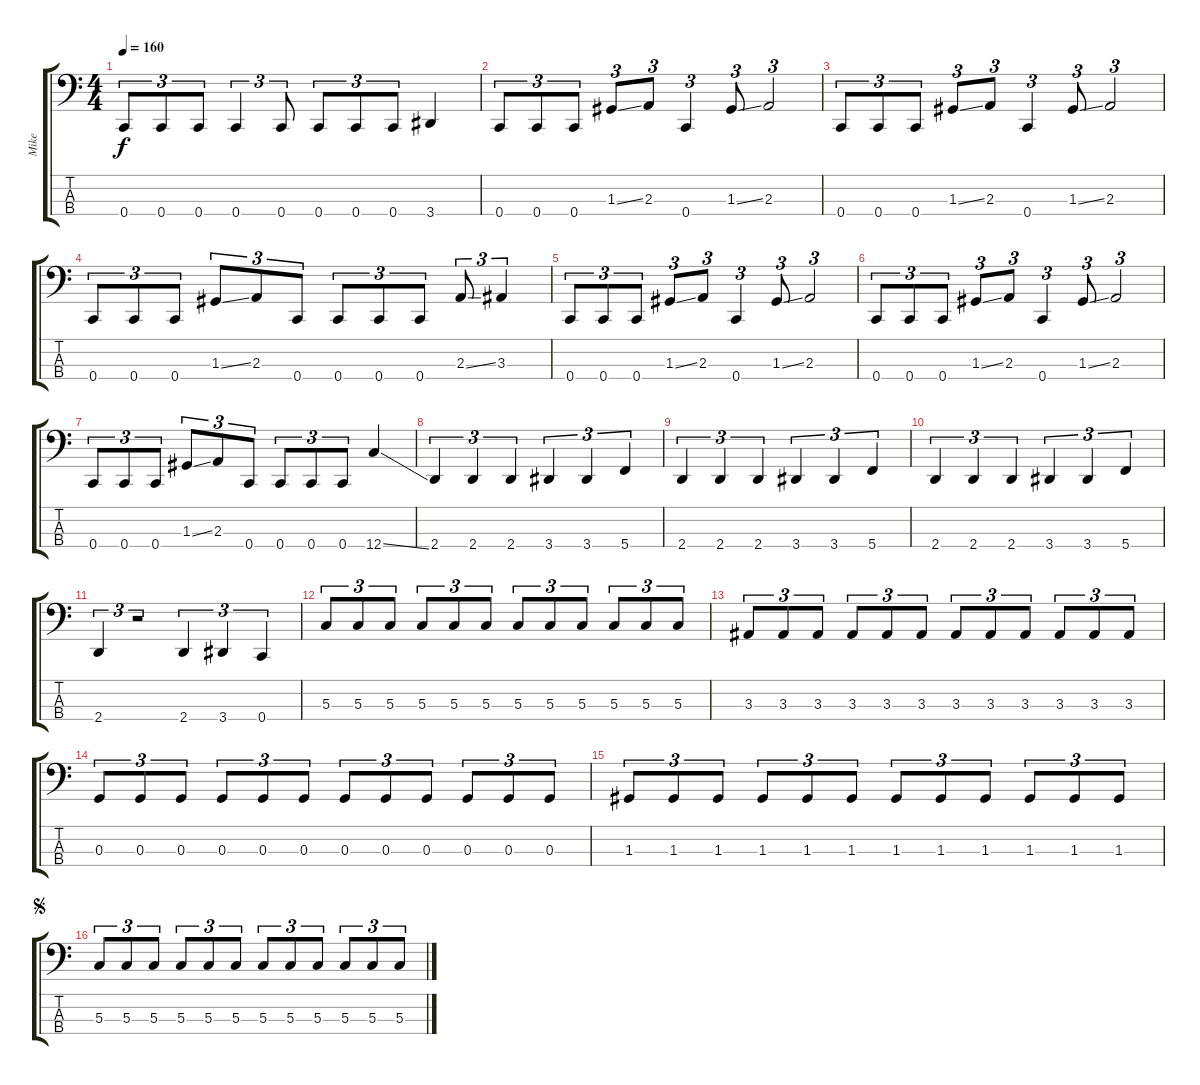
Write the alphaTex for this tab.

\track ("Mike" "Mike") {instrument electricbasspick}
\staff {score tabs}
\tuning (F2 C2 G1 C1) {hide}
\ts (4 4)
\tempo 160
\clef f4
\ks c
0.4.8{tu (3 2) dy f} 0.4.8{tu (3 2)} 0.4.8{tu (3 2)} 0.4.4{tu (3 2)} 0.4.8{tu (3 2)} 0.4.8{tu (3 2)} 0.4.8{tu (3 2)} 0.4.8{tu (3 2)} 3.4.4 |
0.4.8{tu (3 2)} 0.4.8{tu (3 2)} 0.4.8{tu (3 2)} 1.3{ss}.8{tu (3 2)} 2.3.8{tu (3 2)} 0.4.4{tu (3 2)} 1.3{ss}.8{tu (3 2)} 2.3.2{tu (3 2)} |
0.4.8{tu (3 2)} 0.4.8{tu (3 2)} 0.4.8{tu (3 2)} 1.3{ss}.8{tu (3 2)} 2.3.8{tu (3 2)} 0.4.4{tu (3 2)} 1.3{ss}.8{tu (3 2)} 2.3.2{tu (3 2)} |
0.4.8{tu (3 2)} 0.4.8{tu (3 2)} 0.4.8{tu (3 2)} 1.3{ss}.8{tu (3 2)} 2.3.8{tu (3 2)} 0.4.8{tu (3 2)} 0.4.8{tu (3 2)} 0.4.8{tu (3 2)} 0.4.8{tu (3 2)} 2.3{ss}.8{tu (3 2)} 3.3.4{tu (3 2)} |
0.4.8{tu (3 2)} 0.4.8{tu (3 2)} 0.4.8{tu (3 2)} 1.3{ss}.8{tu (3 2)} 2.3.8{tu (3 2)} 0.4.4{tu (3 2)} 1.3{ss}.8{tu (3 2)} 2.3.2{tu (3 2)} |
0.4.8{tu (3 2)} 0.4.8{tu (3 2)} 0.4.8{tu (3 2)} 1.3{ss}.8{tu (3 2)} 2.3.8{tu (3 2)} 0.4.4{tu (3 2)} 1.3{ss}.8{tu (3 2)} 2.3.2{tu (3 2)} |
0.4.8{tu (3 2)} 0.4.8{tu (3 2)} 0.4.8{tu (3 2)} 1.3{ss}.8{tu (3 2)} 2.3.8{tu (3 2)} 0.4.8{tu (3 2)} 0.4.8{tu (3 2)} 0.4.8{tu (3 2)} 0.4.8{tu (3 2)} 12.4{ss}.4 |
2.4.4{tu (3 2)} 2.4.4{tu (3 2)} 2.4.4{tu (3 2)} 3.4.4{tu (3 2)} 3.4.4{tu (3 2)} 5.4.4{tu (3 2)} |
2.4.4{tu (3 2)} 2.4.4{tu (3 2)} 2.4.4{tu (3 2)} 3.4.4{tu (3 2)} 3.4.4{tu (3 2)} 5.4.4{tu (3 2)} |
2.4.4{tu (3 2)} 2.4.4{tu (3 2)} 2.4.4{tu (3 2)} 3.4.4{tu (3 2)} 3.4.4{tu (3 2)} 5.4.4{tu (3 2)} |
2.4.4{tu (3 2)} r.2{tu (3 2)} 2.4.4{tu (3 2)} 3.4.4{tu (3 2)} 0.4.4{tu (3 2)} |
5.3.8{tu (3 2)} 5.3.8{tu (3 2)} 5.3.8{tu (3 2)} 5.3.8{tu (3 2)} 5.3.8{tu (3 2)} 5.3.8{tu (3 2)} 5.3.8{tu (3 2)} 5.3.8{tu (3 2)} 5.3.8{tu (3 2)} 5.3.8{tu (3 2)} 5.3.8{tu (3 2)} 5.3.8{tu (3 2)} |
3.3.8{tu (3 2)} 3.3.8{tu (3 2)} 3.3.8{tu (3 2)} 3.3.8{tu (3 2)} 3.3.8{tu (3 2)} 3.3.8{tu (3 2)} 3.3.8{tu (3 2)} 3.3.8{tu (3 2)} 3.3.8{tu (3 2)} 3.3.8{tu (3 2)} 3.3.8{tu (3 2)} 3.3.8{tu (3 2)} |
0.3.8{tu (3 2)} 0.3.8{tu (3 2)} 0.3.8{tu (3 2)} 0.3.8{tu (3 2)} 0.3.8{tu (3 2)} 0.3.8{tu (3 2)} 0.3.8{tu (3 2)} 0.3.8{tu (3 2)} 0.3.8{tu (3 2)} 0.3.8{tu (3 2)} 0.3.8{tu (3 2)} 0.3.8{tu (3 2)} |
1.3.8{tu (3 2)} 1.3.8{tu (3 2)} 1.3.8{tu (3 2)} 1.3.8{tu (3 2)} 1.3.8{tu (3 2)} 1.3.8{tu (3 2)} 1.3.8{tu (3 2)} 1.3.8{tu (3 2)} 1.3.8{tu (3 2)} 1.3.8{tu (3 2)} 1.3.8{tu (3 2)} 1.3.8{tu (3 2)} |
\jump segno
5.3.8{tu (3 2)} 5.3.8{tu (3 2)} 5.3.8{tu (3 2)} 5.3.8{tu (3 2)} 5.3.8{tu (3 2)} 5.3.8{tu (3 2)} 5.3.8{tu (3 2)} 5.3.8{tu (3 2)} 5.3.8{tu (3 2)} 5.3.8{tu (3 2)} 5.3.8{tu (3 2)} 5.3.8{tu (3 2)}
